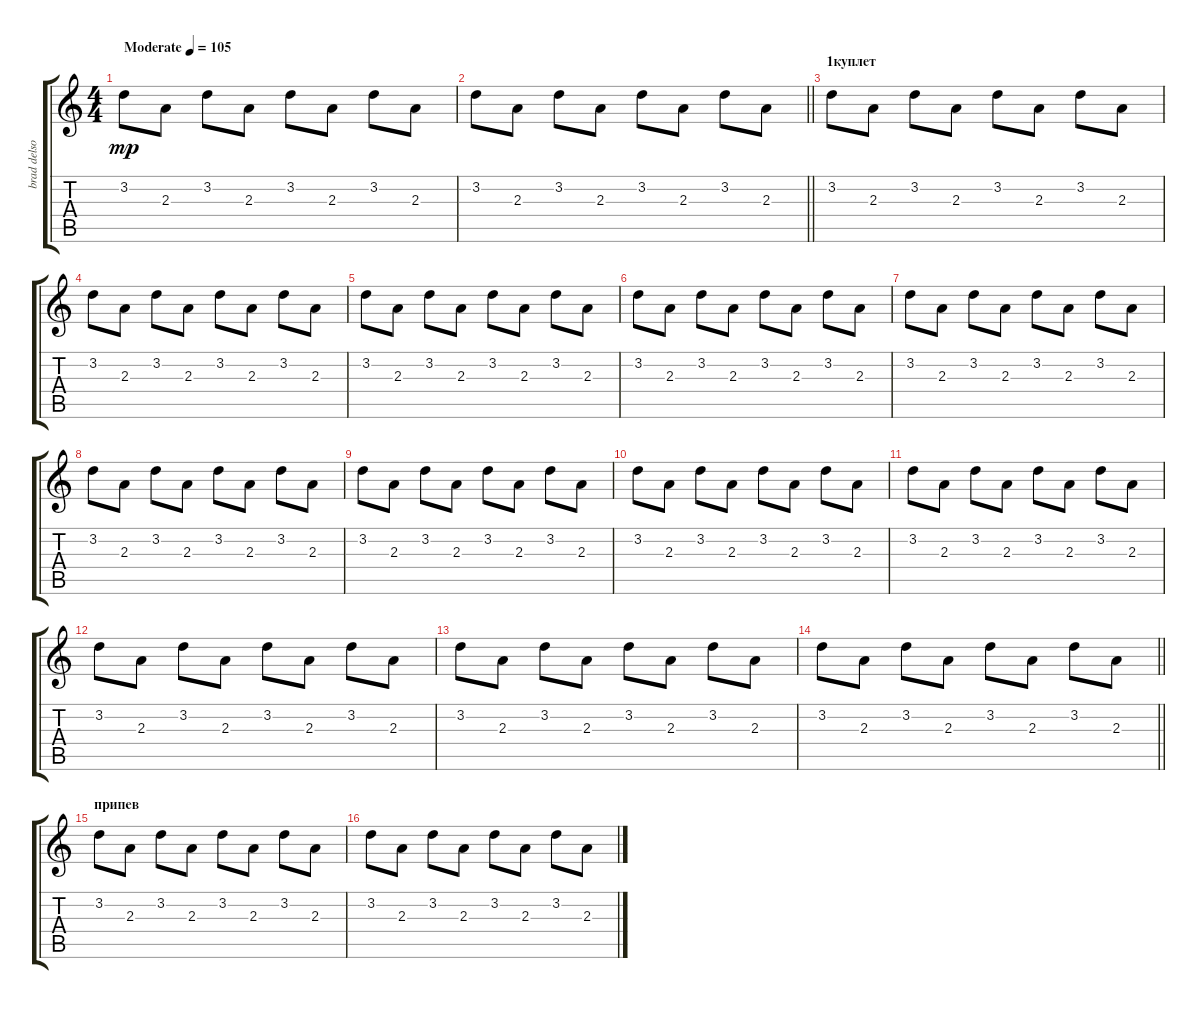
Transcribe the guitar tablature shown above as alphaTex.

\track ("brad delson" "brad delso") {instrument electricguitarjazz}
\staff {score tabs}
\tuning (E4 B3 G3 D3 A2 E2) {hide}
\ts (4 4)
\tempo (105 "Moderate")
\clef g2
\ks c
3.2.8{dy mp instrument electricguitarjazz} 2.3.8 3.2.8 2.3.8 3.2.8 2.3.8 3.2.8 2.3.8 |
\barLineRight lightlight
3.2.8 2.3.8 3.2.8 2.3.8 3.2.8 2.3.8 3.2.8 2.3.8 |
\section ("" "1куплет")
3.2.8 2.3.8 3.2.8 2.3.8 3.2.8 2.3.8 3.2.8 2.3.8 |
3.2.8 2.3.8 3.2.8 2.3.8 3.2.8 2.3.8 3.2.8 2.3.8 |
3.2.8 2.3.8 3.2.8 2.3.8 3.2.8 2.3.8 3.2.8 2.3.8 |
3.2.8 2.3.8 3.2.8 2.3.8 3.2.8 2.3.8 3.2.8 2.3.8 |
3.2.8 2.3.8 3.2.8 2.3.8 3.2.8 2.3.8 3.2.8 2.3.8 |
3.2.8 2.3.8 3.2.8 2.3.8 3.2.8 2.3.8 3.2.8 2.3.8 |
3.2.8 2.3.8 3.2.8 2.3.8 3.2.8 2.3.8 3.2.8 2.3.8 |
3.2.8 2.3.8 3.2.8 2.3.8 3.2.8 2.3.8 3.2.8 2.3.8 |
3.2.8 2.3.8 3.2.8 2.3.8 3.2.8 2.3.8 3.2.8 2.3.8 |
3.2.8 2.3.8 3.2.8 2.3.8 3.2.8 2.3.8 3.2.8 2.3.8 |
3.2.8 2.3.8 3.2.8 2.3.8 3.2.8 2.3.8 3.2.8 2.3.8 |
\barLineRight lightlight
3.2.8 2.3.8 3.2.8 2.3.8 3.2.8 2.3.8 3.2.8 2.3.8 |
\section ("" "припев")
3.2.8 2.3.8 3.2.8 2.3.8 3.2.8 2.3.8 3.2.8 2.3.8 |
3.2.8 2.3.8 3.2.8 2.3.8 3.2.8 2.3.8 3.2.8 2.3.8
